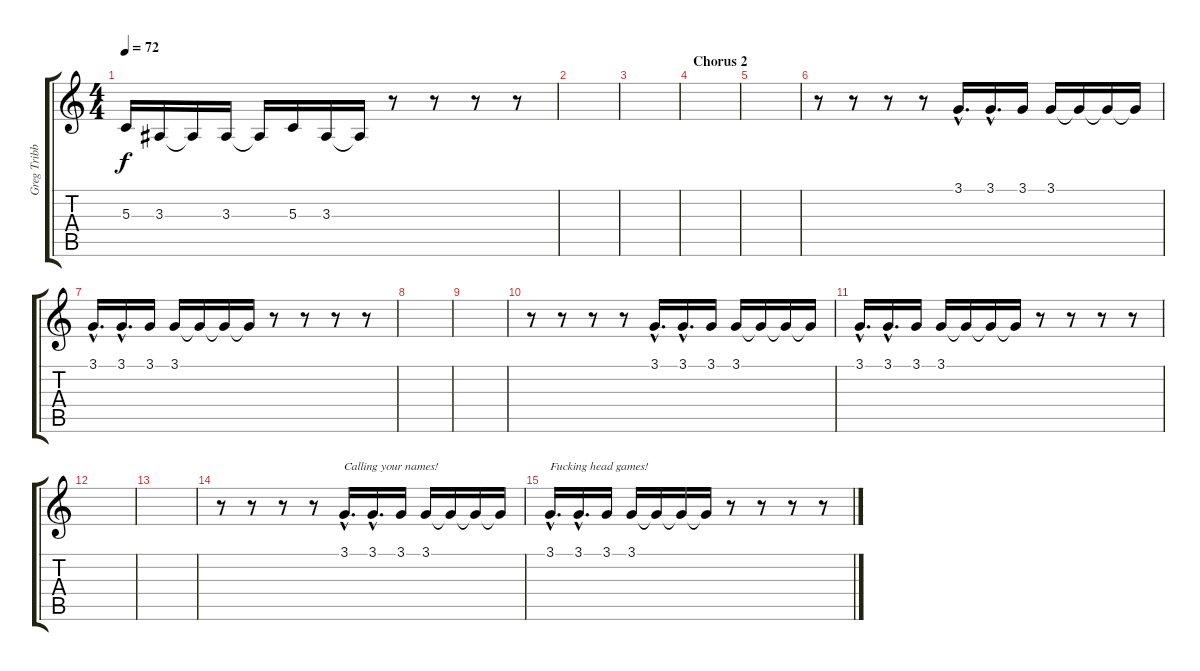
\track ("Greg Tribbett \"Güüg\" (Background Vocals)" "Greg Tribb") {instrument harmonica}
\staff {score tabs}
\tuning (E4 B3 G3 D3 A2 E2) {hide}
\ts (4 4)
\tempo 72
\clef g2
\ks c
5.3.16{dy f} 3.3.16 3.3{t}.16 3.3.16 3.3{t}.16 5.3.16 3.3.16 3.3{t}.16 r.8 r.8 r.8 r.8 |
|
|
\section ("" "Chorus 2")
|
|
r.8 r.8 r.8 r.8 3.1{hac}.16{d} 3.1{hac}.16{d} 3.1.16 3.1.16 3.1{t}.16 3.1{t}.16 3.1{t}.16 |
3.1{hac}.16{d} 3.1{hac}.16{d} 3.1.16 3.1.16 3.1{t}.16 3.1{t}.16 3.1{t}.16 r.8 r.8 r.8 r.8 |
|
|
r.8 r.8 r.8 r.8 3.1{hac}.16{d} 3.1{hac}.16{d} 3.1.16 3.1.16 3.1{t}.16 3.1{t}.16 3.1{t}.16 |
3.1{hac}.16{d} 3.1{hac}.16{d} 3.1.16 3.1.16 3.1{t}.16 3.1{t}.16 3.1{t}.16 r.8 r.8 r.8 r.8 |
|
|
r.8 r.8 r.8 r.8 3.1{hac}.16{d txt "Calling your names!"} 3.1{hac}.16{d} 3.1.16 3.1.16 3.1{t}.16 3.1{t}.16 3.1{t}.16 |
3.1{hac}.16{d txt "Fucking head games!"} 3.1{hac}.16{d} 3.1.16 3.1.16 3.1{t}.16 3.1{t}.16 3.1{t}.16 r.8 r.8 r.8 r.8
